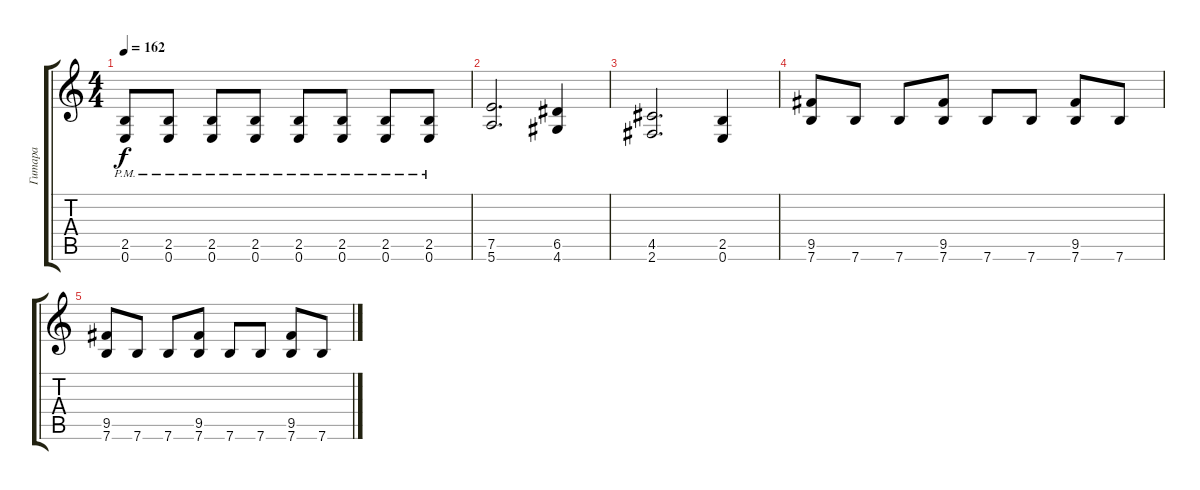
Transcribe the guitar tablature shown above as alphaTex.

\track ("Гитара" "Гитара") {instrument overdrivenguitar}
\staff {score tabs}
\tuning (E4 B3 G3 D3 A2 E2) {hide}
\ts (4 4)
\tempo 162
\clef g2
\ks c
(2.5{pm} 0.6{pm}).8{dy f} (2.5{pm} 0.6{pm}).8 (2.5{pm} 0.6{pm}).8 (2.5{pm} 0.6{pm}).8 (2.5{pm} 0.6{pm}).8 (2.5{pm} 0.6{pm}).8 (2.5{pm} 0.6{pm}).8 (2.5{pm} 0.6{pm}).8 |
(7.5 5.6).2{d} (6.5 4.6).4 |
(4.5 2.6).2{d} (2.5 0.6).4 |
(9.5 7.6).8 7.6.8 7.6.8 (9.5 7.6).8 7.6.8 7.6.8 (9.5 7.6).8 7.6.8 |
(9.5 7.6).8 7.6.8 7.6.8 (9.5 7.6).8 7.6.8 7.6.8 (9.5 7.6).8 7.6.8
